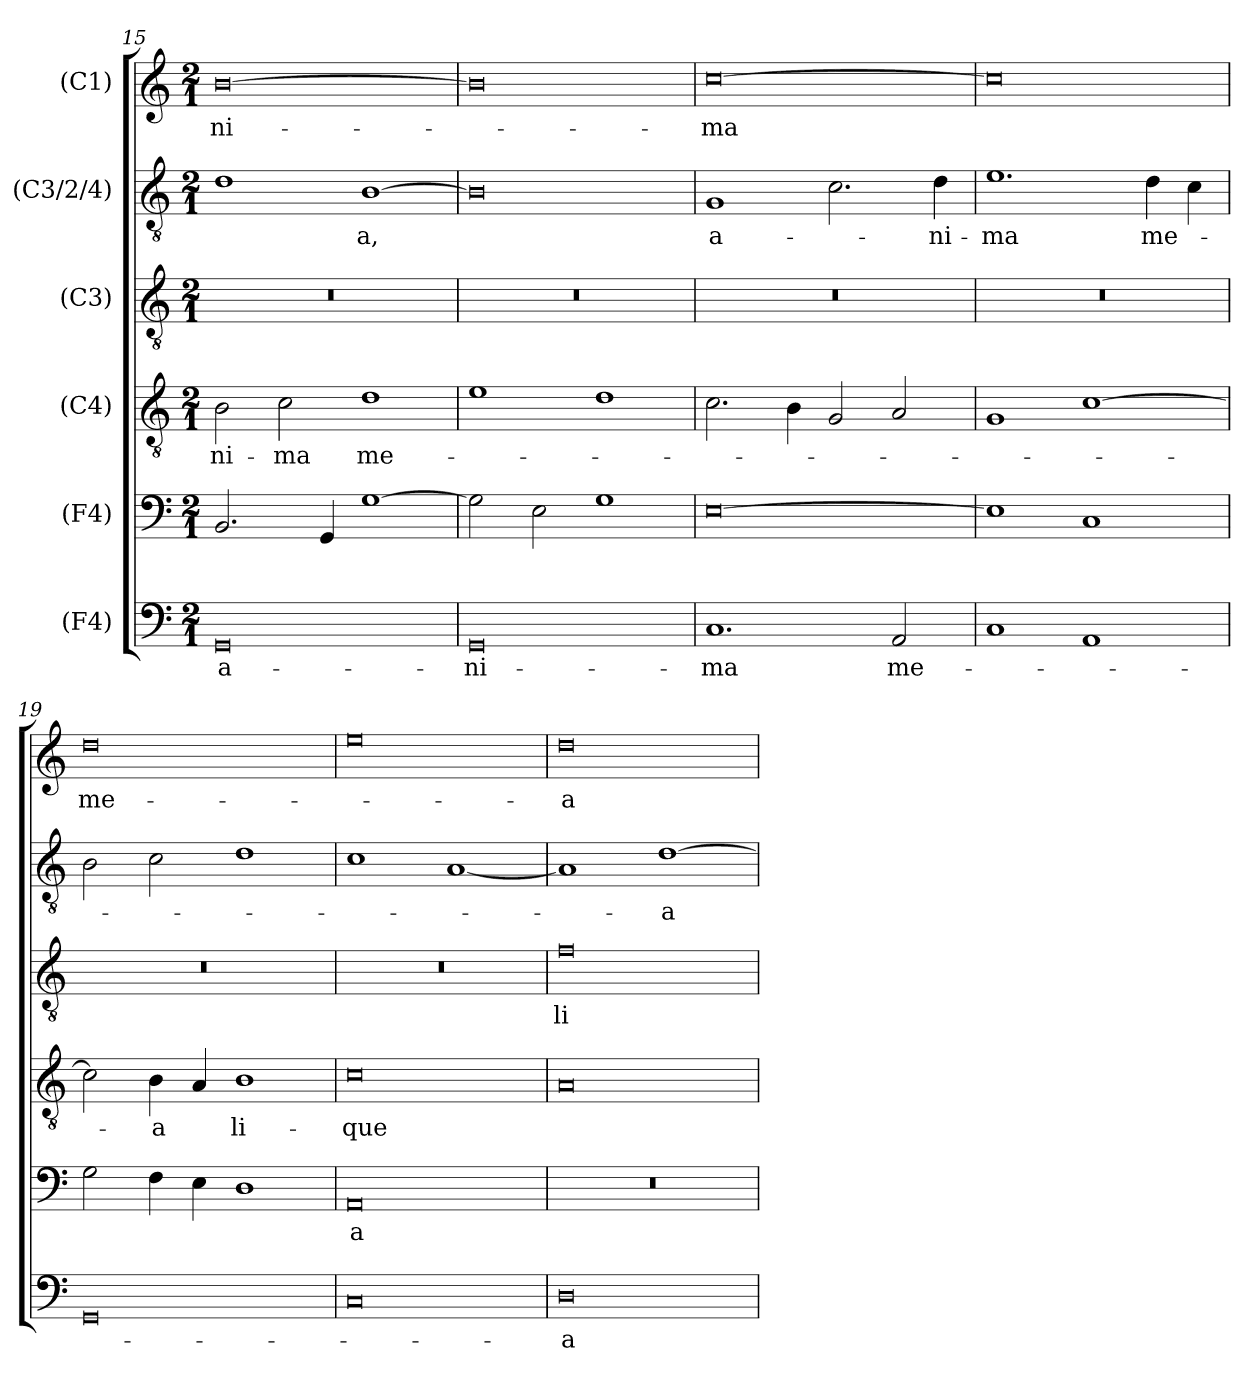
**kern	**text	**kern	**text	**kern	**text	**kern	**text	**kern	**text	**kern	**text
*part6	*part6	*part5	*part5	*part4	*part4	*part3	*part3	*part2	*part2	*part1	*part1
*staff6	*staff6	*staff5	*staff5	*staff4	*staff4	*staff3	*staff3	*staff2	*staff2	*staff1	*staff1
*I"(F4)	*	*I"(F4)	*	*I"(C4)	*	*I"(C3)	*	*I"(C3/2/4)	*	*I"(C1)	*
*clefF4	*	*clefF4	*	*clefGv2	*	*clefGv2	*	*clefGv2	*	*clefG2	*
*	*	*	*	*	*	*ITrd7c12	*	*	*	*	*
*k[]	*	*k[]	*	*k[]	*	*k[]	*	*k[]	*	*k[]	*
*C:	*	*C:	*	*C:	*	*C:	*	*C:	*	*C:	*
*M2/1	*	*M2/1	*	*M2/1	*	*M2/1	*	*M2/1	*	*M2/1	*
=15	=15	=15	=15	=15	=15	=15	=15	=15	=15	=15	=15
!	!LO:LY:b:color=#000000	!	!	!	!	!	!	!	!	!	!
!	!	!	!	!	!LO:LY:b:color=#000000	!LO:N:vis=1	!	!	!	!	!
!	!	!	!	!	!	!	!	!	!	!	!LO:LY:b:color=#000000
0GGi	a-	2.BBi/	.	2Bi\	-ni-	0r	.	1di	.	[0bi	-ni-
!	!	!	!	!	!LO:LY:b:color=#000000	!	!	!	!	!	!
.	.	.	.	2ci\	-ma	.	.	.	.	.	.
.	.	4GGi/	.	.	.	.	.	.	.	.	.
!	!	!	!	!	!LO:LY:b:color=#000000	!	!	!	!	!	!
!	!	!	!	!	!	!	!	!	!LO:LY:b:color=#000000	!	!
.	.	[1Gi	.	1di	me-	.	.	[1Bi	-a,	.	.
=16	=16	=16	=16	=16	=16	=16	=16	=16	=16	=16	=16
!	!LO:LY:b:color=#000000	!	!	!	!	!LO:N:vis=1	!	!	!	!	!
0GGi	-ni-	2Gi\]	.	1ei	.	0r	.	0Bi]	.	0bi]	.
.	.	2Ei\	.	.	.	.	.	.	.	.	.
.	.	1Gi	.	1di	.	.	.	.	.	.	.
=17	=17	=17	=17	=17	=17	=17	=17	=17	=17	=17	=17
!	!LO:LY:b:color=#000000	!	!	!	!	!LO:N:vis=1	!	!	!	!	!
!	!	!	!	!	!	!	!	!	!LO:LY:b:color=#000000	!	!
!	!	!	!	!	!	!	!	!	!	!	!LO:LY:b:color=#000000
1.Ci	-ma	[0Ei	.	2.ci\	.	0r	.	1Gi	a-	[0cci	-ma
.	.	.	.	4Bi\	.	.	.	.	.	.	.
.	.	.	.	2Gi/	.	.	.	2.ci\	.	.	.
!	!LO:LY:b:color=#000000	!	!	!	!	!	!	!	!	!	!
2AAi/	me-	.	.	2Ai/	.	.	.	.	.	.	.
!	!	!	!	!	!	!	!	!	!LO:LY:b:color=#000000	!	!
.	.	.	.	.	.	.	.	4di\	-ni-	.	.
=18	=18	=18	=18	=18	=18	=18	=18	=18	=18	=18	=18
!	!	!	!	!	!	!LO:N:vis=1	!	!	!	!	!
!	!	!	!	!	!	!	!	!	!LO:LY:b:color=#000000	!	!
1Ci	.	1Ei]	.	1Gi	.	0r	.	1.ei	-ma	0cci]	.
1AAi	.	1Ci	.	[1ci	.	.	.	.	.	.	.
!	!	!	!	!	!	!	!	!	!LO:LY:b:color=#000000	!	!
.	.	.	.	.	.	.	.	4di\	me-	.	.
.	.	.	.	.	.	.	.	4ci\	.	.	.
!!LO:PB:g=z
=19	=19	=19	=19	=19	=19	=19	=19	=19	=19	=19	=19
!	!	!	!	!	!	!LO:N:vis=1	!	!	!	!	!
!	!	!	!	!	!	!	!	!	!	!	!LO:LY:b:color=#000000
0GGi	.	2Gi\	.	2ci\]	.	0r	.	2Bi\	.	0ddi	me-
!	!	!	!	!	!LO:LY:b:color=#000000	!	!	!	!	!	!
.	.	4Fi\	.	4Bi\	-a	.	.	2ci\	.	.	.
.	.	4Ei\	.	4Ai/	.	.	.	.	.	.	.
!	!	!	!	!	!LO:LY:b:color=#000000	!	!	!	!	!	!
.	.	1Di	.	1Bi	li-	.	.	1di	.	.	.
=20	=20	=20	=20	=20	=20	=20	=20	=20	=20	=20	=20
!	!	!	!LO:LY:b:color=#000000	!	!	!	!	!	!	!	!
!	!	!	!	!	!LO:LY:b:color=#000000	!LO:N:vis=1	!	!	!	!	!
0Ci	.	0AAi	-a	0ci	-que	0r	.	1ci	.	0eei	.
.	.	.	.	.	.	.	.	[1Ai	.	.	.
=21	=21	=21	=21	=21	=21	=21	=21	=21	=21	=21	=21
!	!LO:LY:b:color=#000000	!LO:N:vis=1	!	!	!	!	!	!	!	!	!
!	!	!	!	!	!	!	!LO:LY:b:color=#000000	!	!	!	!
!	!	!	!	!	!	!	!	!	!	!	!LO:LY:b:color=#000000
0Di	-a	0r	.	0Ai	.	0Fi	li-	1Ai]	.	0ddi	-a
!	!	!	!	!	!	!	!	!	!LO:LY:b:color=#000000	!	!
.	.	.	.	.	.	.	.	[1di	-a	.	.
=	=	=	=	=	=	=	=	=	=	=	=
*-	*-	*-	*-	*-	*-	*-	*-	*-	*-	*-	*-
